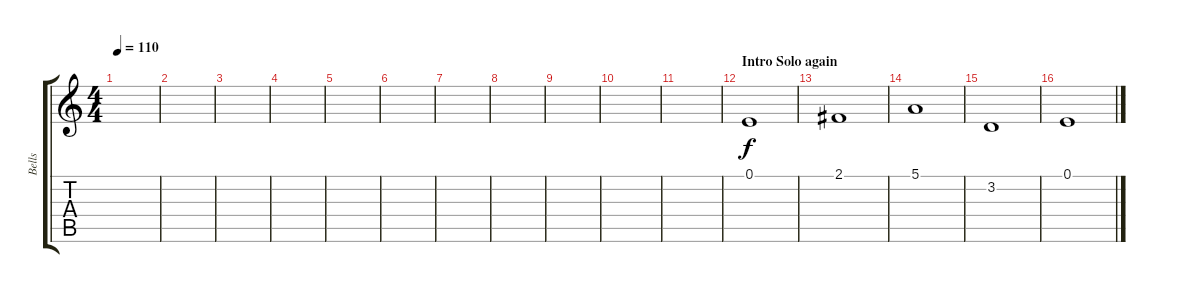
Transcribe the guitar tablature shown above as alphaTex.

\track ("Bells" "Bells") {instrument tubularbells}
\staff {score tabs}
\tuning (E4 B3 G3 D3 A2 E2) {hide}
\ts (4 4)
\tempo 110
\clef g2
\ks c
|
|
|
|
|
|
|
|
|
|
|
\section ("" "Intro Solo again")
0.1.1 |
2.1.1 |
5.1.1 |
3.2.1 |
0.1.1
